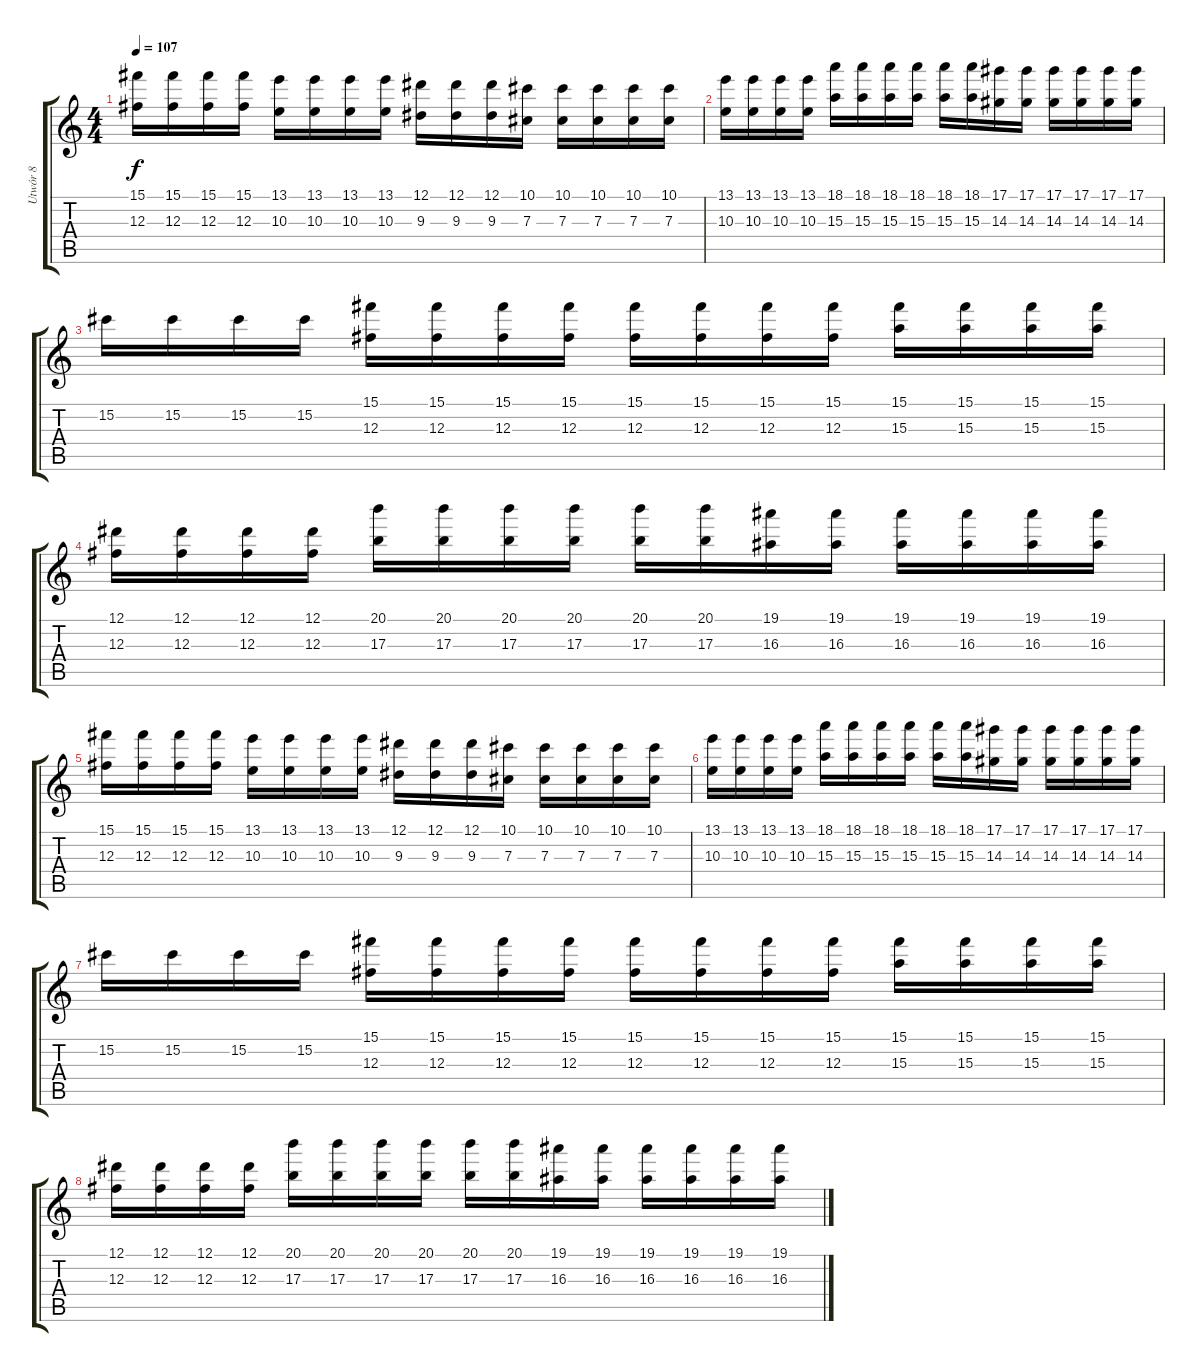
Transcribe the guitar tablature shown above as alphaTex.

\track ("Utwór 8" "Utwór 8") {instrument acousticguitarsteel}
\staff {score tabs}
\tuning (Eb4 Bb3 Gb3 Db3 Ab2 Db2) {hide}
\ts (4 4)
\tempo 107
\clef g2
\ks c
(15.1 12.3).16{dy f instrument acousticguitarsteel} (15.1 12.3).16 (15.1 12.3).16 (15.1 12.3).16 (13.1 10.3).16 (13.1 10.3).16 (13.1 10.3).16 (13.1 10.3).16 (12.1 9.3).16 (12.1 9.3).16 (12.1 9.3).16 (10.1 7.3).16 (10.1 7.3).16 (10.1 7.3).16 (10.1 7.3).16 (10.1 7.3).16 |
(13.1 10.3).16 (13.1 10.3).16 (13.1 10.3).16 (13.1 10.3).16 (18.1 15.3).16 (18.1 15.3).16 (18.1 15.3).16 (18.1 15.3).16 (18.1 15.3).16 (18.1 15.3).16 (17.1 14.3).16 (17.1 14.3).16 (17.1 14.3).16 (17.1 14.3).16 (17.1 14.3).16 (17.1 14.3).16 |
15.2.16 15.2.16 15.2.16 15.2.16 (15.1 12.3).16 (15.1 12.3).16 (15.1 12.3).16 (15.1 12.3).16 (15.1 12.3).16 (15.1 12.3).16 (15.1 12.3).16 (15.1 12.3).16 (15.1 15.3).16 (15.1 15.3).16 (15.1 15.3).16 (15.1 15.3).16 |
(12.1 12.3).16 (12.1 12.3).16 (12.1 12.3).16 (12.1 12.3).16 (20.1 17.3).16 (20.1 17.3).16 (20.1 17.3).16 (20.1 17.3).16 (20.1 17.3).16 (20.1 17.3).16 (19.1 16.3).16 (19.1 16.3).16 (19.1 16.3).16 (19.1 16.3).16 (19.1 16.3).16 (19.1 16.3).16 |
(15.1 12.3).16{instrument acousticguitarsteel} (15.1 12.3).16 (15.1 12.3).16 (15.1 12.3).16 (13.1 10.3).16 (13.1 10.3).16 (13.1 10.3).16 (13.1 10.3).16 (12.1 9.3).16 (12.1 9.3).16 (12.1 9.3).16 (10.1 7.3).16 (10.1 7.3).16 (10.1 7.3).16 (10.1 7.3).16 (10.1 7.3).16 |
(13.1 10.3).16 (13.1 10.3).16 (13.1 10.3).16 (13.1 10.3).16 (18.1 15.3).16 (18.1 15.3).16 (18.1 15.3).16 (18.1 15.3).16 (18.1 15.3).16 (18.1 15.3).16 (17.1 14.3).16 (17.1 14.3).16 (17.1 14.3).16 (17.1 14.3).16 (17.1 14.3).16 (17.1 14.3).16 |
15.2.16 15.2.16 15.2.16 15.2.16 (15.1 12.3).16 (15.1 12.3).16 (15.1 12.3).16 (15.1 12.3).16 (15.1 12.3).16 (15.1 12.3).16 (15.1 12.3).16 (15.1 12.3).16 (15.1 15.3).16 (15.1 15.3).16 (15.1 15.3).16 (15.1 15.3).16 |
(12.1 12.3).16 (12.1 12.3).16 (12.1 12.3).16 (12.1 12.3).16 (20.1 17.3).16 (20.1 17.3).16 (20.1 17.3).16 (20.1 17.3).16 (20.1 17.3).16 (20.1 17.3).16 (19.1 16.3).16 (19.1 16.3).16 (19.1 16.3).16 (19.1 16.3).16 (19.1 16.3).16 (19.1 16.3).16
